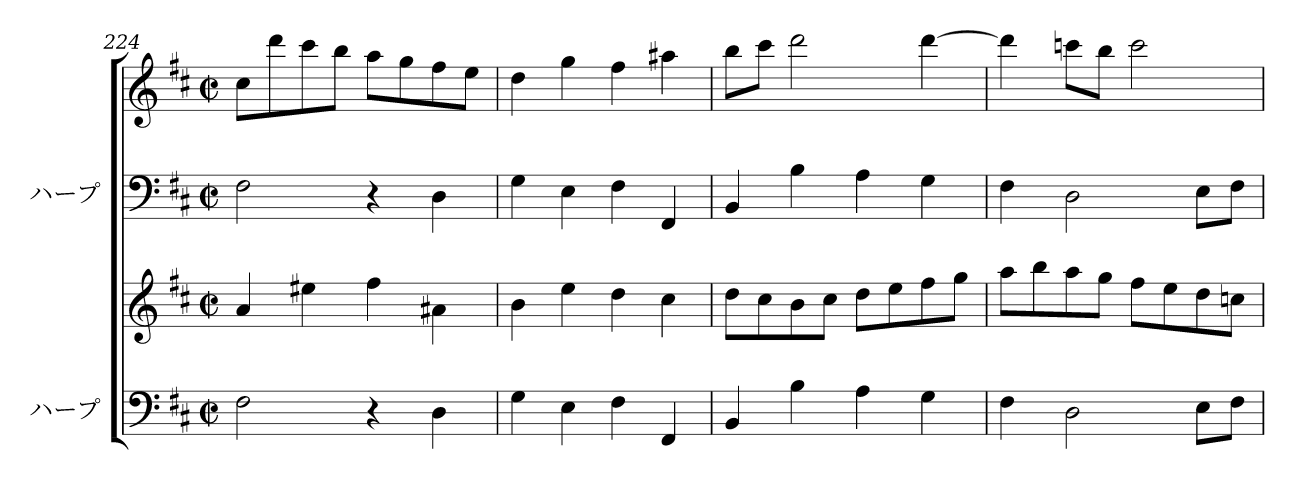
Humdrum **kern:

**kern	**kern	**kern	**kern
*part2	*part2	*part1	*part1
*staff4	*staff3	*staff2	*staff1
*I"ハープ	*	*I"ハープ	*
*clefF4	*clefG2	*clefF4	*clefG2
*k[f#c#]	*k[f#c#]	*k[f#c#]	*k[f#c#]
*M2/2	*M2/2	*M2/2	*M2/2
*met(c|)	*met(c|)	*met(c|)	*met(c|)
=224	=224	=224	=224
2F#\	4a/	2F#\	8cc#\L
.	.	.	8ddd\
.	4ee#X\	.	8ccc#\
.	.	.	8bb\J
4r	4ff#\	4r	8aa\L
.	.	.	8gg\
4D\	4a#X\	4D\	8ff#\
.	.	.	8ee\J
=225	=225	=225	=225
4G\	4b\	4G\	4dd\
4E\	4ee\	4E\	4gg\
4F#\	4dd\	4F#\	4ff#\
4FF#/	4cc#\	4FF#/	4aa#X\
!!LO:LB:g=z
=226	=226	=226	=226
4BB/	8dd\L	4BB/	8bb\L
.	8cc#\	.	8ccc#\J
4B\	8b\	4B\	2ddd\
.	8cc#\J	.	.
4A\	8dd\L	4A\	.
.	8ee\	.	.
4G\	8ff#\	4G\	[4ddd\
.	8gg\J	.	.
=227	=227	=227	=227
4F#\	8aa\L	4F#\	4ddd\]
.	8bb\	.	.
2D\	8aa\	2D\	8cccn\L
.	8gg\J	.	8bb\J
.	8ff#\L	.	2ccc\
.	8ee\	.	.
8E\L	8dd\	8E\L	.
8F#\J	8ccn\J	8F#\J	.
=	=	=	=
*-	*-	*-	*-
